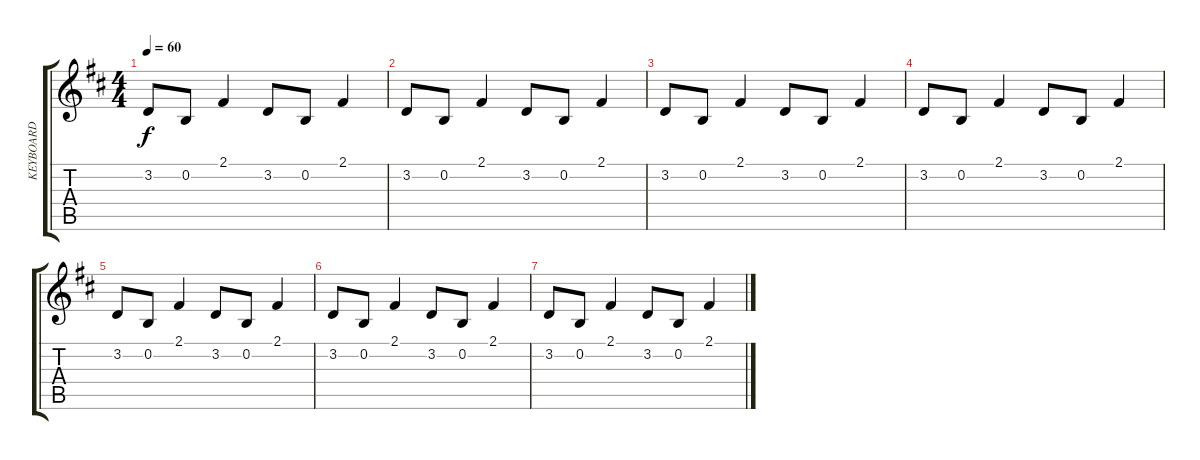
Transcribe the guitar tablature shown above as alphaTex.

\track ("KEYBOARD" "KEYBOARD") {instrument synthstrings1}
\staff {score tabs}
\tuning (E4 B3 G3 D3 A2 E2) {hide}
\ts (4 4)
\tempo 60
\clef g2
\ks d
3.2.8{dy f} 0.2.8 2.1.4 3.2.8 0.2.8 2.1.4 |
3.2.8 0.2.8 2.1.4 3.2.8 0.2.8 2.1.4 |
3.2.8 0.2.8 2.1.4 3.2.8 0.2.8 2.1.4 |
3.2.8 0.2.8 2.1.4 3.2.8 0.2.8 2.1.4 |
3.2.8 0.2.8 2.1.4 3.2.8 0.2.8 2.1.4 |
3.2.8 0.2.8 2.1.4 3.2.8 0.2.8 2.1.4 |
3.2.8 0.2.8 2.1.4 3.2.8 0.2.8 2.1.4
